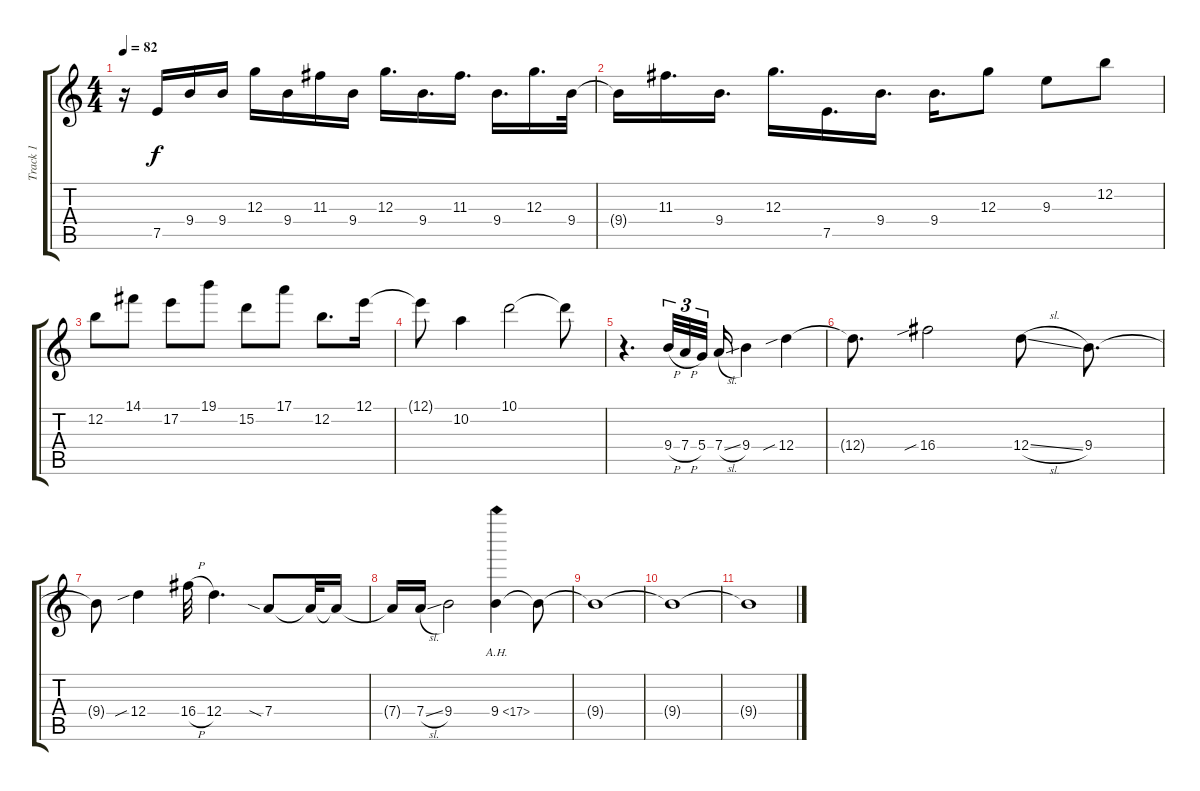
\track ("Track 1" "Track 1") {instrument overdrivenguitar}
\staff {score tabs}
\tuning (E4 B3 G3 D3 A2 E2) {hide}
\ts (4 4)
\tempo 82
\clef g2
\ks c
r.16{dy f} 7.5.16 9.4.16 9.4.16 12.3.16 9.4.16 11.3.16 9.4.16 12.3.16{d} 9.4.16{d} 11.3.16{d} 9.4.16{d} 12.3.16{d} 9.4.32 |
9.4{t}.16 11.3.16{d} 9.4.16{d} 12.3.16{d} 7.5.16{d} 9.4.16{d} 9.4.16{d} 12.3.8 9.3.8 12.2.8 |
12.2.8 14.1.8 17.2.8 19.1.8 15.2.8 17.1.8 12.2.8{d} 12.1.16 |
12.1{t}.8 10.2.4 10.1.2 10.1{t}.8 |
r.4{d} 9.4{h}.32{tu (3 2)} 7.4{h}.32{tu (3 2)} 5.4.32{tu (3 2) beam splitsecondary} 7.4{sl}.16 9.4.4 12.4{sib}.4 |
12.4{t}.8{d} 16.4{sib}.2 12.4{sl}.8 9.4.8{d} |
9.4{t}.8 12.4{sib}.4 16.4{h}.32 12.4.4{d} 7.4{sia}.8 7.4{t}.32 7.4{t}.16 |
7.4{t}.16 7.4{sl}.16 9.4.2 9.4{ah 8}.4 9.4{t}.8 |
9.4{t}.1 |
9.4{t}.1 |
9.4{t}.1
